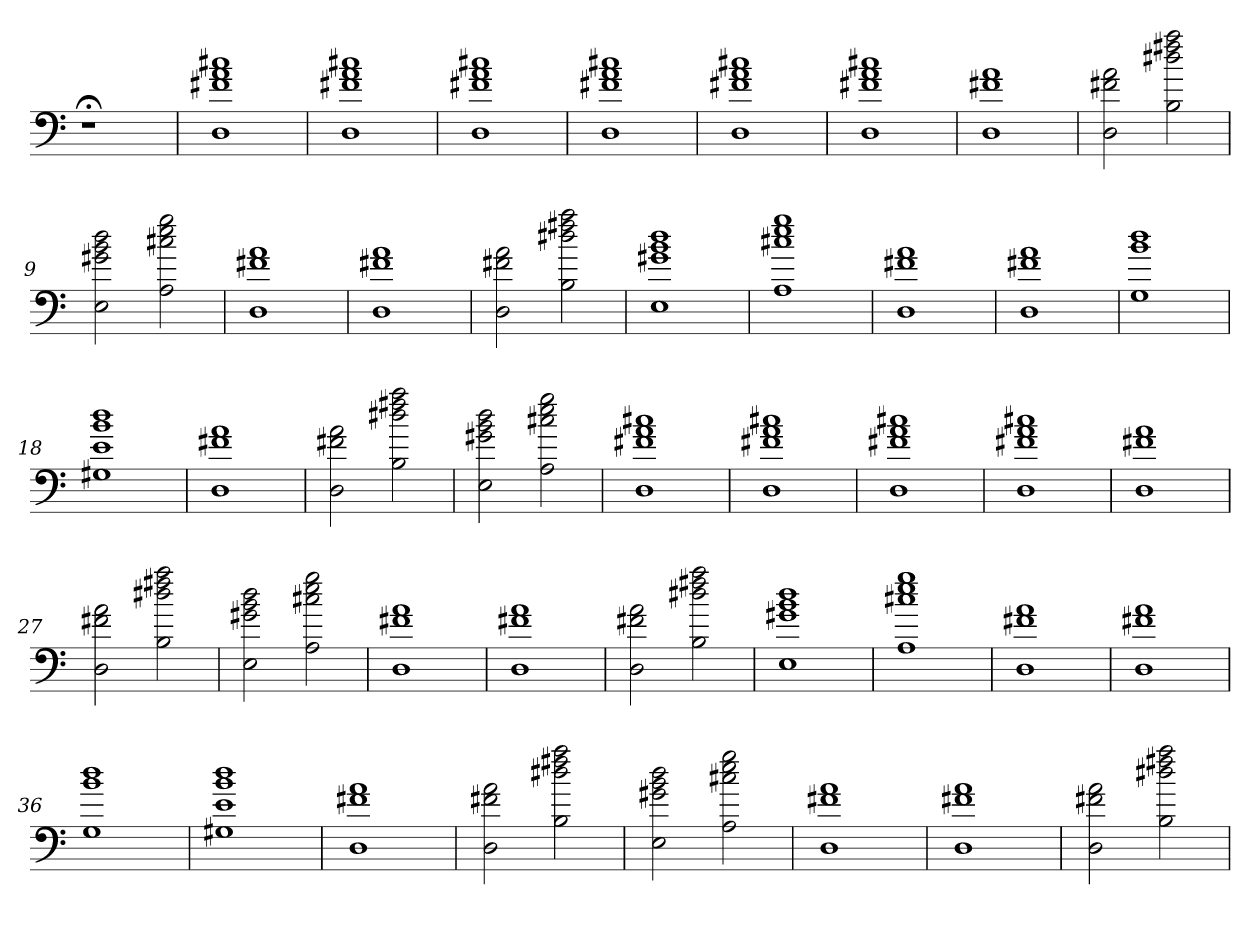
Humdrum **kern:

**kern
*part1
*staff1
=
1r;<
=1
1D 1f#X 1a 1cc#X
=2
1D 1f#X 1a 1cc#X
=3
1D 1f#X 1a 1cc#X
=4
1D 1f#X 1a 1cc#X
=5
1D 1f#X 1a 1cc#X
=6
1D 1f#X 1a 1cc#X
=7
1D 1f#X 1a
=8
2D 2f#X 2a
2B 2dd#X 2ff#X 2aa
=9
2E 2g#X 2b 2dd
2A 2cc#X 2ee 2gg
=10
1D 1f#X 1a
=11
1D 1f#X 1a
=12
2D 2f#X 2a
2B 2dd#X 2ff#X 2aa
=13
1E 1g#X 1b 1dd
=14
1A 1cc#X 1ee 1gg
=15
1D 1f#X 1a
=16
1D 1f#X 1a
=17
1G 1b 1dd
=18
1G#X 1e 1b 1dd
=19
1D 1f#X 1a
=20
2D 2f#X 2a
2B 2dd#X 2ff#X 2aa
=21
2E 2g#X 2b 2dd
2A 2cc#X 2ee 2gg
=22
1D 1f#X 1a 1cc#X
=23
1D 1f#X 1a 1cc#X
=24
1D 1f#X 1a 1cc#X
=25
1D 1f#X 1a 1cc#X
=26
1D 1f#X 1a
=27
2D 2f#X 2a
2B 2dd#X 2ff#X 2aa
=28
2E 2g#X 2b 2dd
2A 2cc#X 2ee 2gg
=29
1D 1f#X 1a
=30
1D 1f#X 1a
=31
2D 2f#X 2a
2B 2dd#X 2ff#X 2aa
=32
1E 1g#X 1b 1dd
=33
1A 1cc#X 1ee 1gg
=34
1D 1f#X 1a
=35
1D 1f#X 1a
=36
1G 1b 1dd
=37
1G#X 1e 1b 1dd
=38
1D 1f#X 1a
=39
2D 2f#X 2a
2B 2dd#X 2ff#X 2aa
=40
2E 2g#X 2b 2dd
2A 2cc#X 2ee 2gg
=41
1D 1f#X 1a
=42
1D 1f#X 1a
=43
2D 2f#X 2a
2B 2dd#X 2ff#X 2aa
=
*-
